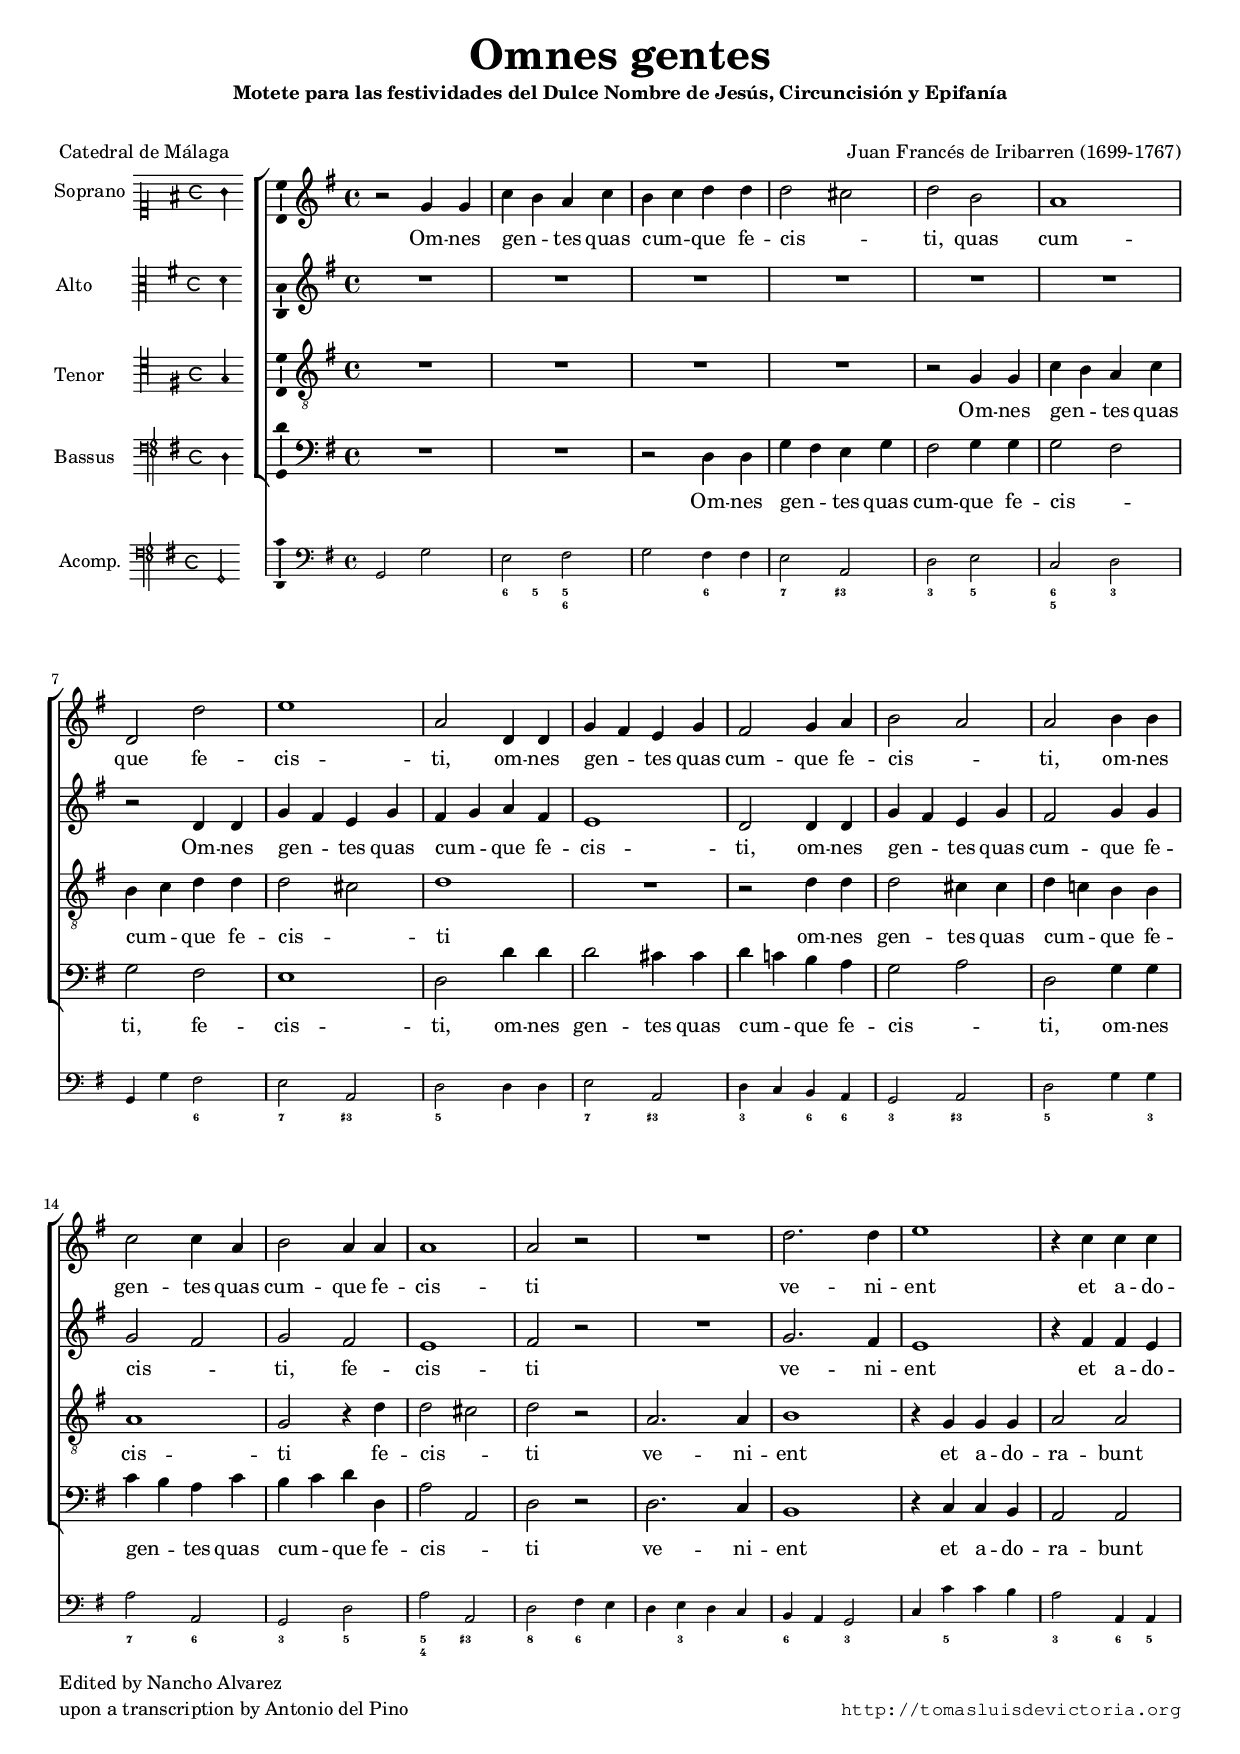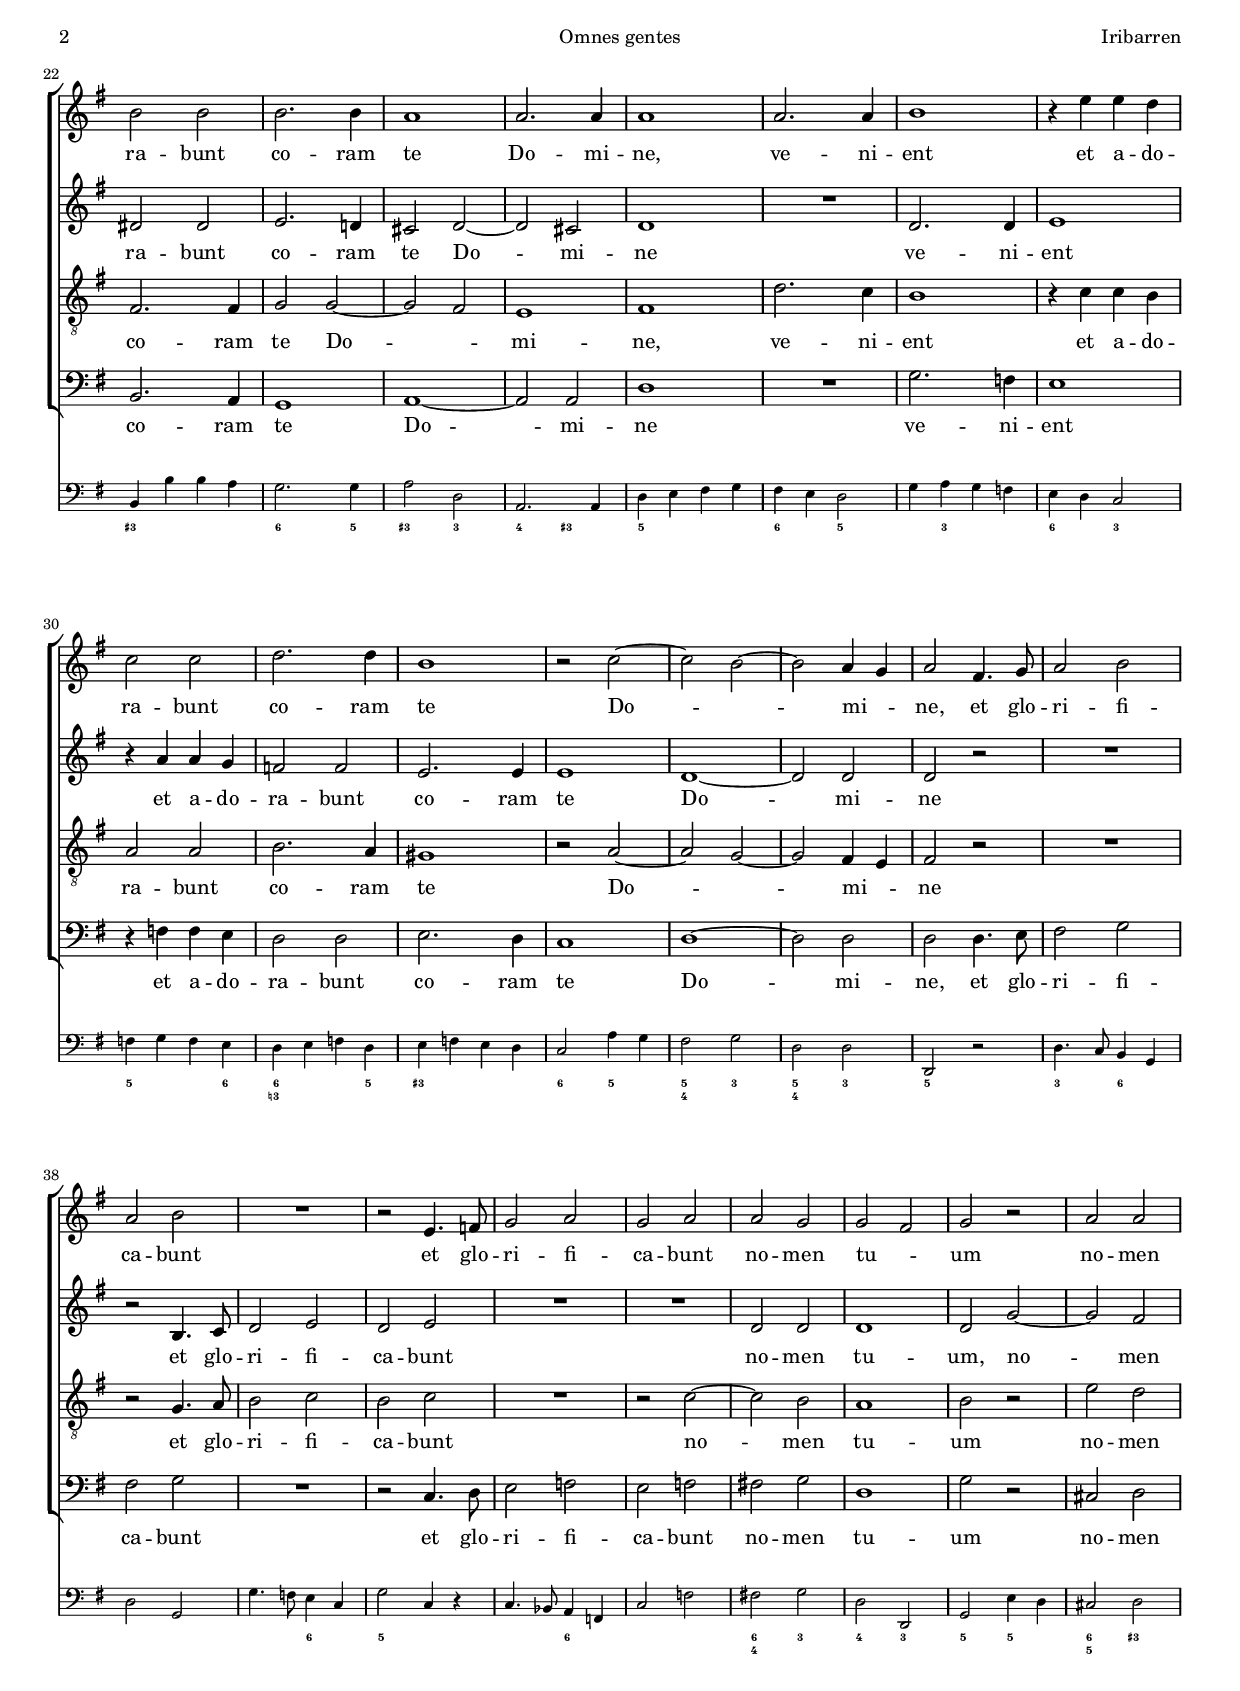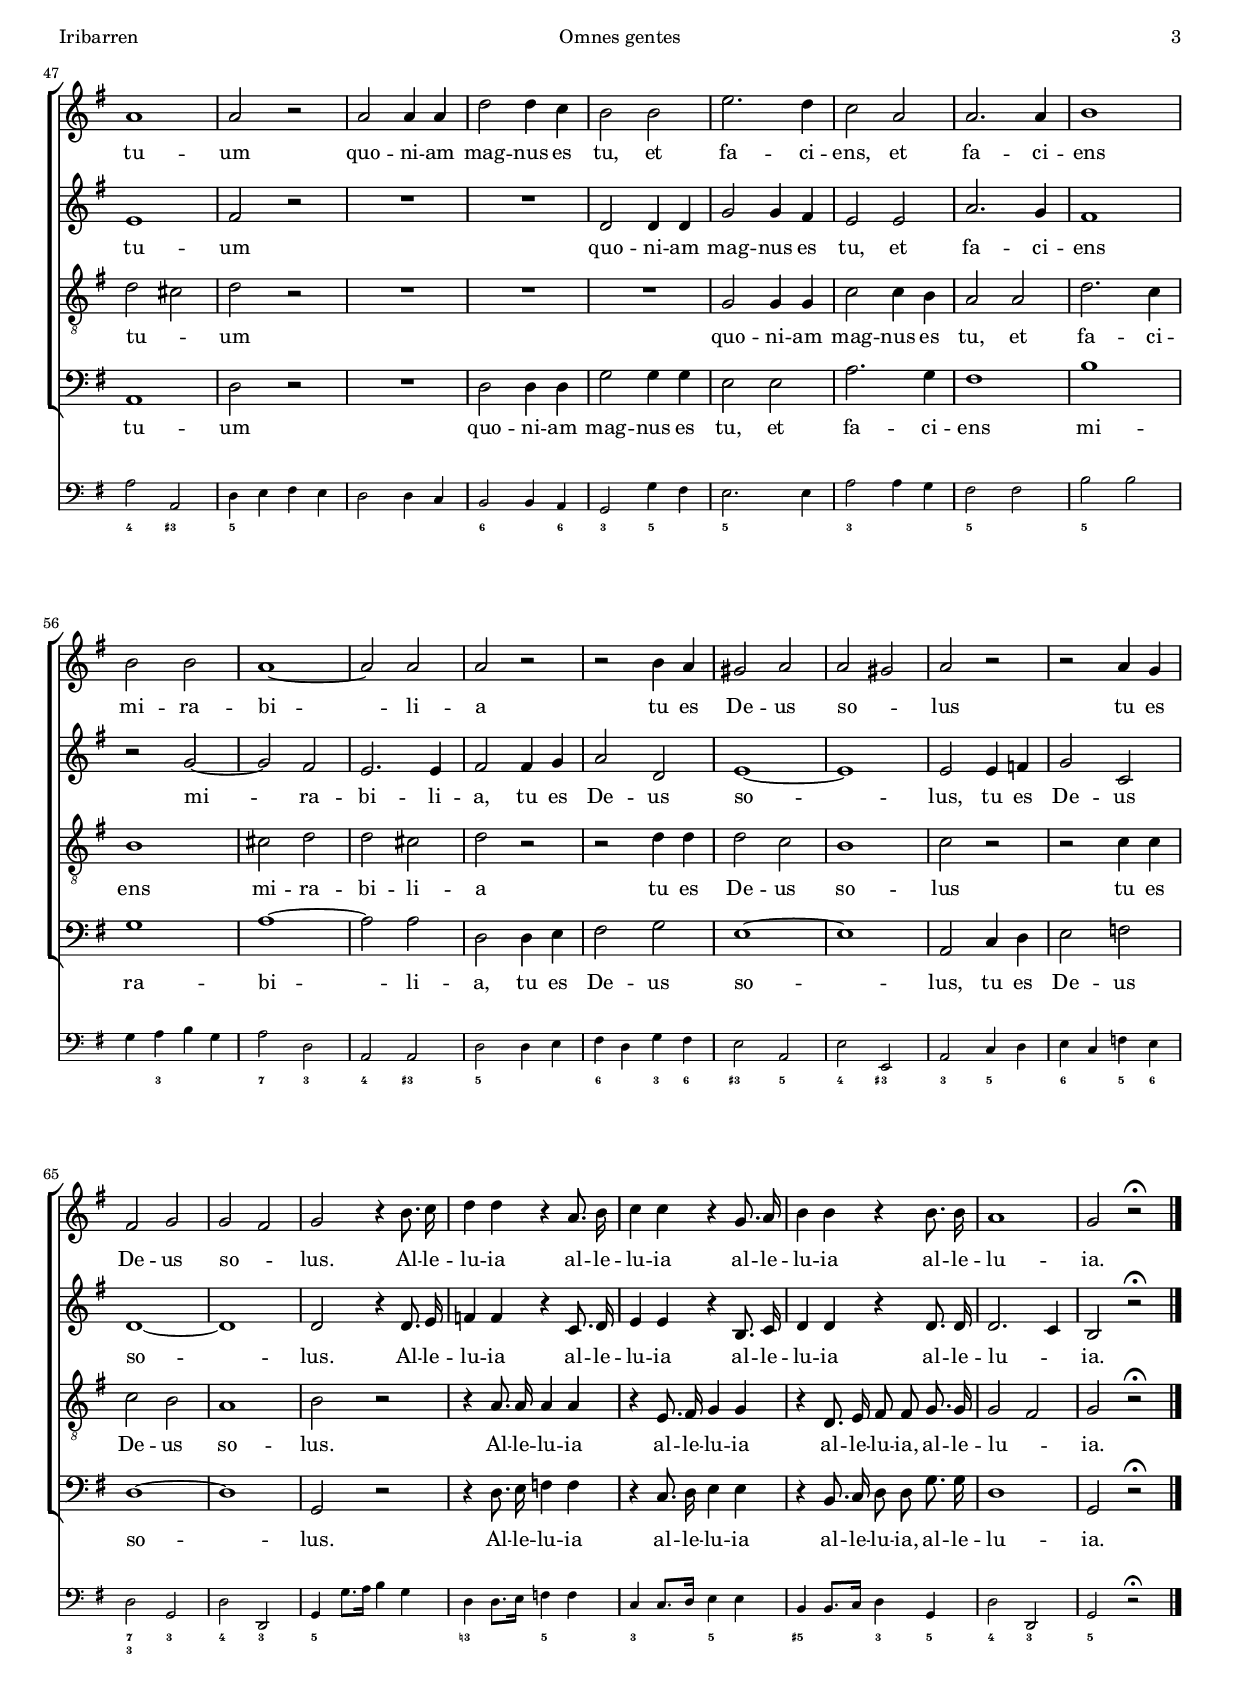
\version "2.18.0"

#(set-default-paper-size "a4")
#(set-global-staff-size 16.35)
#(ly:set-option 'point-and-click #f)
%mobile -s14.5 -i3.0

italicas=\override LyricText.font-shape = #'italic
rectas=\override LyricText.font-shape = #'upright
ss=\once \set suggestAccidentals = ##t
incipitwidth = 20
mtempo={\tempo 4 = 130}
mtempob={\tempo 4 = 65}

htitle="Omnes gentes"
hcomposer="Iribarren"

\header {
	title=\markup{\fontsize #3 "Omnes gentes"}
	subtitle=\markup{\smaller "Motete para las festividades del Dulce Nombre de Jesús, Circuncisión y Epifanía"}
	subsubtitle=\markup{\column{" "}}
	composer="Juan Francés de Iribarren (1699-1767)" % 1734-64. Ref. 63-19
        pdfauthor=\composer
	%opus="(-)"
	poet=\markup{"Catedral de Málaga"}
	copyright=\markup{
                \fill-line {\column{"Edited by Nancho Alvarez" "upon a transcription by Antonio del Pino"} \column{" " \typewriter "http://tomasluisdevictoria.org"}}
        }

%	tagline=""
}

global={\key g \major \time 4/4 \skip 1*72
	%\override Score.TimeSignature.break-visibility = #'#(#f #t #t)
	\bar "|."
}


cantus=\relative c''{
	r2 g4 g
        c4 b a c
        b c d d
        d2 cis
        d b
        a1
        d,2 d'
        e1
        a,2 d,4 d 
        g fis e g
        fis2 g4 a
        b2 a
        a b4 b
        c2 c4 a
        b2 a4 a
        a1
        a2 r
        R1
        d2. d4
        e1
        r4 c c c
        b2 b
        b2. b4
        a1
        a2. a4
        a1
        a2. a4
        b1
        r4 e e d
        c2 c
        d2. d4
        b1
        r2 c ~
        c b ~
        b a4 g
        a2 fis4. g8
        a2 b
        a b
        R1
        r2 e,4. f8
        g2 a
        g a
        a g
        g fis
        g r
        a a
        a1
        a2 r
        a2 a4 a
        d2 d4 c
        b2 b
        e2. d4
        c2 a
        a2. a4
        b1
        b2 b
        a1 ~
        a2 a
        a r
        r b4 a
        gis2 a
        a gis
        a r
        r a4 g 
        fis2 g
        g fis
        g2 r4 b8. c16
        d4 d r a8. b16
        c4 c r g8. a16
        b4 b r b8. b16
        a1
        g2 r^\fermata
}

altus=\relative c'{
	R1*6
        r2 d4 d
        g fis e g
        fis g a fis
        e1
        d2 d4 d
        g fis e g
        fis2 g4 g
        g2 fis
        g2 fis
        e1
        fis2 r
        R1
        g2. fis4
        e1
        r4 fis fis e
        dis2 dis
        e2. d!4
        cis2 d ~
        d cis
        d1
        R1
        d2. d4
        e1
        r4 a a g
        f2 f
        e2. e4
        e1
        d ~
        d2 d
        d r
        R1
        r2 b4. c8
        d2 e
        d e
        R1*2
        d2 d
        d1
        d2 g ~
        g fis
        e1
        fis2 r
        R1*2
        d2 d4 d
        g2 g4 fis
        e2 e
        a2. g4
        fis1
        r2 g ~
        g fis
        e2. e4
        fis2 fis4 g
        a2 d, 
        e1 ~
        e
        e2 e4 f
        g2 c,
        d1 ~
        d d2 r4 d8. e16
        f4 f r c8. d16
        e4 e r b8. c16
        d4 d r d8. d16
        d2. c4 
        b2 r^\fermata
}

tenor=\relative c'{
	R1*4
        r2 g4 g
        c4 b a c
        b c d d
        d2 cis
        d1
        R1
        r2 d4 d
        d2 cis4 cis
        d c! b b
        a1
        g2 r4 d'
        d2 cis
        d2 r
        a2. a4
        b1
        r4 g g g
        a2 a
        fis2. fis4
        g2 g ~
        g fis
        e1
        fis1
        d'2. c4
        b1
        r4 c c b
        a2 a
        b2. a4
        gis1
        r2 a ~
        a g ~
        g fis4 e
        fis2 r
        R1
        r2 g4. a8
        b2 c
        b c
        R1
        r2 c ~
        c b
        a1
        b2 r
        e2 d
        d cis
        d r
        R1*3
        g,2 g4 g
        c2 c4 b
        a2 a
        d2. c4
        b1
        cis2 d
        d cis
        d2 r
        r d4 d
        d2 c
        b1
        c2 r
        r2 c4 c
        c2 b
        a1
        b2 r
        r4 a8. a16 a4 a
        r4 e8. fis16 g4 g
        r4 d8. e16 fis8 fis g8. g16
        g2 fis
        g2 r^\fermata
}

bassus=\relative c{
	 \override Staff.VerticalAxisGroup.staff-staff-spacing =
                        #'((basic-distance . 13) (minimum-distance . 5) (padding
 . 1))
       R1*2
       r2 d4 d
       g fis e g
       fis2 g4 g
       g2 fis
       g fis
       e1
       d2 d'4 d
       d2 cis4 cis
       d4 c! b4 a
       g2 a
       d, g4 g
       c b a c
       b c d d,
       a'2 a,
       d2 r
       d2. c4
       b1
       r4 c c b
       a2 a
       b2. a4
       g1
       a ~
       a2 a
       d1
       R1
       g2. f4
       e1
       r4 f f e
       d2 d
       e2. d4
       c1
       d ~
       d2 d
       d d4. e8
       fis2 g % fis!
       fis g
       R1
       r2 c,4. d8
       e2 f
       e f
       fis! g
       d1
       g2 r
       cis,2 d
       a1
       d2 r
       R1
       d2 d4 d
       g2 g4 g
       e2 e
       a2. g4
       fis1
       b
       g
       a ~
       a2 a
       d, d4 e
       fis2 g % fis!
       e1 ~
       e
       a,2 c4 d
       e2 f
       d1 ~
       d
       g,2 r
       r4 d'8. e16 f4 f
       r4 c8. d16 e4 e
       r4 b8. c16 d8 d g8. g16
       d1
       g,2 r^\fermata
}

continuo=\relative c {
       g2 g'
       e fis
       g fis4 fis
       e2 a,
       d e
       c d
       g,4 g' fis2
       e a,
       d2 d4 d
       e2 a,
       d4 c b a
       g2 a
       d g4 g
       a2 a,
       g d' 
       a' a,
       d2 fis4 e
       d e d c
       b a g2
       c4 c' c b
       a2 a,4 a
       b b' b a 
       g2. g4
       a2 d,
       a2. a4
       d4 e fis g
       fis e d2
       g4 a g f
       e d c2
       f4 g f e % el sol choca con el bajo
       d e f d
       e f e d
       c2 a'4 g 
       fis2 g
       d2 d
       d, r
       d'4. c8 b4 g
       d'2 g,
       g'4. f8 e4 c
       g'2 c,4 r
       c4. bes8 a4 f
       c'2 f
       fis! g
       d2 d,
       g2 e'4 d
       cis2 d
       a'2 a,
       d4 e fis e
       d2 d4 c
       b2 b4 a
       g2 g'4 fis
       e2. e4
       a2 a4 g
       fis2 fis
       b b
       g4 a b g
       a2 d,
       a a
       d d4 e 
       fis4 d g fis % fis!
       e2 a,
       e' e,
       a2 c4 d
       e c f e
       d2 g,
       d' d,
       g4 g'8.[ a16] b4 g
       d4 d8.[ e16] f4 f
       c c8.[ d16] e4 e
       b b8.[ c16] d4 g,
       d'2 d,
       g r^\fermata
}

textocantus=\lyricmode{
Om -- nes gen -- _ tes
quas cum -- _ que fe -- cis -- _ ti,
quas cum -- que fe -- cis -- ti,
om -- nes gen -- _ tes 
quas cum -- que fe -- cis -- _ ti,
om -- nes gen -- tes
quas cum -- que fe -- cis -- ti
ve -- ni -- ent et a -- do -- ra -- bunt 
co -- ram te Do -- mi -- ne,
ve -- ni -- ent et a -- do -- ra -- bunt
co -- ram te Do -- _ mi -- _ ne,
et glo -- ri -- fi -- ca -- bunt
et glo -- ri -- fi -- ca -- bunt
no -- men tu -- _ um
no -- men tu -- um
quo -- ni -- am mag -- nus es tu, 
et fa -- ci -- ens,
et fa -- ci -- ens
mi -- ra -- bi -- li -- a
tu es De -- us so -- _ lus
tu es De -- us so -- _ lus.
Al -- le -- lu -- ia
al -- le -- lu -- ia
al -- le -- lu -- ia
al -- le -- lu -- ia.
}

textoaltus=\lyricmode{
Om -- nes gen -- _ tes quas cum -- _ que fe -- cis -- ti,
om -- nes gen -- _ tes quas cum -- que fe -- cis -- _ ti,
fe -- cis -- ti
ve -- ni -- ent et a -- do -- ra -- bunt
co -- ram te Do -- mi -- ne
ve -- ni -- ent et a -- do -- ra -- bunt
co -- ram te Do -- mi -- ne
et glo -- ri -- fi -- ca -- bunt
no -- men tu -- um,
no -- men tu -- um
quo -- ni -- am mag -- nus es tu,
et fa -- ci -- ens
mi -- ra -- bi -- li -- a,
tu es De -- us so -- lus,
tu es De -- us so -- lus.
Al -- le -- lu -- ia
al -- le -- lu -- ia
al -- le -- lu -- ia
al -- le -- lu -- _ ia.
}

textotenor=\lyricmode{
Om -- nes gen -- _ tes quas cum -- _ que fe -- cis -- _ ti
om -- nes gen -- tes quas cum -- _ que fe -- cis -- ti
fe -- cis -- _ ti
ve -- ni -- ent et a -- do -- ra -- bunt
co -- ram te Do -- _ mi -- ne,
ve -- ni -- ent et a -- do -- ra -- bunt
co -- ram te Do -- _ mi -- _ ne
et glo -- ri -- fi -- ca -- bunt
no -- men tu -- um
no -- men tu -- _ um
quo -- ni -- am mag -- nus es tu,
et fa -- ci -- ens mi -- ra -- bi -- li -- a
tu es De -- us so -- lus
tu es De -- us so -- lus.
Al -- le -- lu -- ia
al -- le -- lu -- ia
al -- le -- lu -- ia,
al -- le -- lu -- _ ia.
}

textobassus=\lyricmode{
Om -- nes gen -- _ tes
quas cum -- que fe -- cis -- _ ti,
fe -- cis -- ti,
om -- nes gen -- tes
quas cum -- _ que fe -- cis -- _ ti,
om -- nes gen -- _ tes
quas cum -- _ que fe -- cis -- _ ti
ve -- ni -- ent et a -- do -- ra -- bunt
co -- ram te Do -- mi -- ne
ve -- ni -- ent et a -- do -- ra -- bunt 
co -- ram te Do -- mi -- ne,
et glo -- ri -- fi -- ca -- bunt
et glo -- ri -- fi -- ca -- bunt
no -- men tu -- um
no -- men tu -- um
quo -- ni -- am mag -- nus es tu,
et fa -- ci -- ens mi -- ra -- bi -- li -- a,
tu es De -- us so -- lus,
tu es De -- us so -- lus.
Al -- le -- lu -- ia
al -- le -- lu -- ia
al -- le -- lu -- ia,
al -- le -- lu -- ia.
}

cifrado=\figuremode{
       s1
       <6>4 <5> <5 6>2
       s2 <6>
       <7> <3+>
       <3> <5>
       <6 5> <3>
       s2 <6>
       <7> <3+>
       <5>1
       <7>2 <3+>
       <3>2 <6>4 <6>
       <3>2 <3+>
       <5> s4 <3>
       <7>2 <6>
       <3> <5>
       <5 4> <3+>
       <8>2 <6>
       s4 <3> s2
       <6>2 <3>
       s4 <5> s2
       <3>2 <6>4 <5>
       <3+>1
       <6>2. <5>4
       <3+>2 <3>
       <4>2 <3+> % 2. 4
       <5>1
       <6>2 <5>
       s4 <3> s2
       <6>2 <3>
       <5>2. <6>4
       <6 3!>2. <5>4
       <3+>1
       <6>2 <5>
       <5 4>2 <3>
       <5 4>2 <3>
       <5>2 s
       <3>2 <6>
       s1
       s2 <6>
       <5>2 s
       s2 <6>
       s1
       <6 4>2 <3>
       <4> <3>
       <5> <5>
       <6 5> <3+>
       <4> <3+>
       <5>1
       s1
       <6>2. <6>4
       <3>2 <5>
       <5>1
       <3>1
       <5>1
       <5>
       s4 <3> s2
       <7>2 <3>
       <4> <3+>
       <5>1
       <6>2 <3>4 <6>
       <3+>2 <5>
       <4> <3+>
       <3> <5>
       <6> <5>4 <6>
       <7 3>2 <3>
       <4> <3>
       <5>1
       <3!>2 <5>
       <3> <5>
       <5+> <3>4 <5>
       <4>2 <3>
       <5> s
}

% Repasar los incipits, no he visto el original

incipitcantus=\markup{
	\score{
		{ 
		\set Staff.instrumentName="Soprano "
		\override NoteHead.style = #'neomensural
		\override Staff.TimeSignature.style = #'neomensural
		\cadenzaOn 
		\clef "petrucci-c1"
		\key g \major
		\time 4/4
               g'4
		} 

	\layout { line-width=\incipitwidth indent = 0 }
	}
}

incipitaltus=\markup{
	\score{
		{ 
		\set Staff.instrumentName="Alto       "
		\override NoteHead.style = #'neomensural 
		\override Staff.TimeSignature.style = #'neomensural
		\cadenzaOn 
		\clef "petrucci-c3"
		\key g \major
		\time 4/4
                d'4
		} 
	\layout { line-width=\incipitwidth indent = 0 }
	}
}


incipittenor=\markup{
	\score{
		{ 
		\set Staff.instrumentName="Tenor     "
		\override NoteHead.style = #'neomensural 
		\override Staff.TimeSignature.style = #'neomensural
		\cadenzaOn 
		\clef "petrucci-c4"
		\key g \major
		\time 4/4
               g4
		} 
	\layout { line-width=\incipitwidth indent=0 }
	}
}

incipitbassus=\markup{
	\score{
		{ 
		\set Staff.instrumentName="Bassus   "
		\override NoteHead.style = #'neomensural
		\override Staff.TimeSignature.style = #'neomensural
		\cadenzaOn 
		\clef "petrucci-f4"
		\key g \major
		\time 4/4
                d4
		} 
	\layout { line-width=\incipitwidth indent = 0 }
	}
}
incipitcont=\markup{
	\score{
		{ 
		\set Staff.instrumentName="Acomp. "
		\override NoteHead.style = #'neomensural
		\override Staff.TimeSignature.style = #'neomensural
		\cadenzaOn 
		\clef "petrucci-f4"
		\key g \major
		\time 4/4
                g,2*1/2
		} 
	\layout { line-width=\incipitwidth indent = 0 }
	}
}

%\layout {
%       \context {\Voice
%               \remove Ligature_bracket_engraver
%               \consists Mensural_ligature_engraver
%       }
%       line-width=\incipitwidth
%       indent = 0
%}

\score {\transpose c' c'{<<
\new ChoirStaff<<

	\new Staff <<\global
	\new Voice="v1" {
		\set Staff.instrumentName=\incipitcantus
		\clef "treble"
		\cantus }
	\new Lyrics \lyricsto "v1" {\textocantus }
	>>

	\new Staff <<\global
	\new Voice="v2" {
		\set Staff.instrumentName=\incipitaltus
		\clef "treble"
		\altus }
	\new Lyrics \lyricsto "v2" {\textoaltus }
	>>
	
	\new Staff <<\global
	\new Voice="v3" {
		\set Staff.instrumentName=\incipittenor
		\clef "G_8"
		\tenor }
	\new Lyrics \lyricsto "v3" {\textotenor }
	>>

	\new Staff <<\global
	\new Voice="v4" {
		\set Staff.instrumentName=\incipitbassus
		\clef "bass"
		\bassus }
	\new Lyrics \lyricsto "v4" {\textobassus }
	>>
>>
        \new Staff \with {fontSize = #-2
                          \override StaffSymbol.staff-space = #(magstep -2)
                          \override StaffSymbol.thickness = #(magstep -2)
                          
        }<<\global
        \new Voice="v5" {
                \set Staff.instrumentName=\incipitcont
                \clef "bass"
                \continuo }
        \new FiguredBass {\cifrado}
        >>
>>

	} % transpose

\layout{ 
	\context {\Lyrics 
		\override VerticalAxisGroup.staff-affinity = #UP
		\override VerticalAxisGroup.nonstaff-relatedstaff-spacing =
			#'((basic-distance . 0) (minimum-distance . 0) (padding . 1))
		%\override LyricText.font-size = #1.2
		\override LyricHyphen.minimum-distance = #0.5
	}
	\context {\Score 
		tempoHideNote = ##t
		\override BarNumber.padding = #2 
	}
	\context {\Voice 
		%melismaBusyProperties = #'()
		autoBeaming = ##f
	}
	\context {\Staff 
                %\RemoveEmptyStaves
                %\override VerticalAxisGroup.remove-first = ##t
		\override VerticalAxisGroup.staff-staff-spacing =
			#'((basic-distance . 11) (minimum-distance . 0) (padding . 1))
		\consists Ambitus_engraver 
		\override LigatureBracket.padding = #1
	}
        \context {\FiguredBass
                  \override BassFigure #'font-size = #-2
        }
}

%\midi { \mtempo }

}


\paper{
	evenHeaderMarkup=\markup  \fill-line { \fromproperty #'page:page-number-string \htitle \hcomposer }
	oddHeaderMarkup= \markup  \fill-line { \on-the-fly #not-first-page \hcomposer \on-the-fly #not-first-page \htitle \on-the-fly #not-first-page \fromproperty #'page:page-number-string }
	%system-count=20
	%page-count = 8
	ragged-last-bottom = ##f
	indent=3.5\cm
	system-system-spacing =
	#'((basic-distance . 20) (minimum-distance . 0) (padding . 5))
	top-system-spacing = % header
	#'((basic-distance . 10) (minimum-distance . 0) (padding . 0))
	last-bottom-spacing = % footer
	#'((basic-distance . 14) (minimum-distance . 0) (padding . 0))

}
